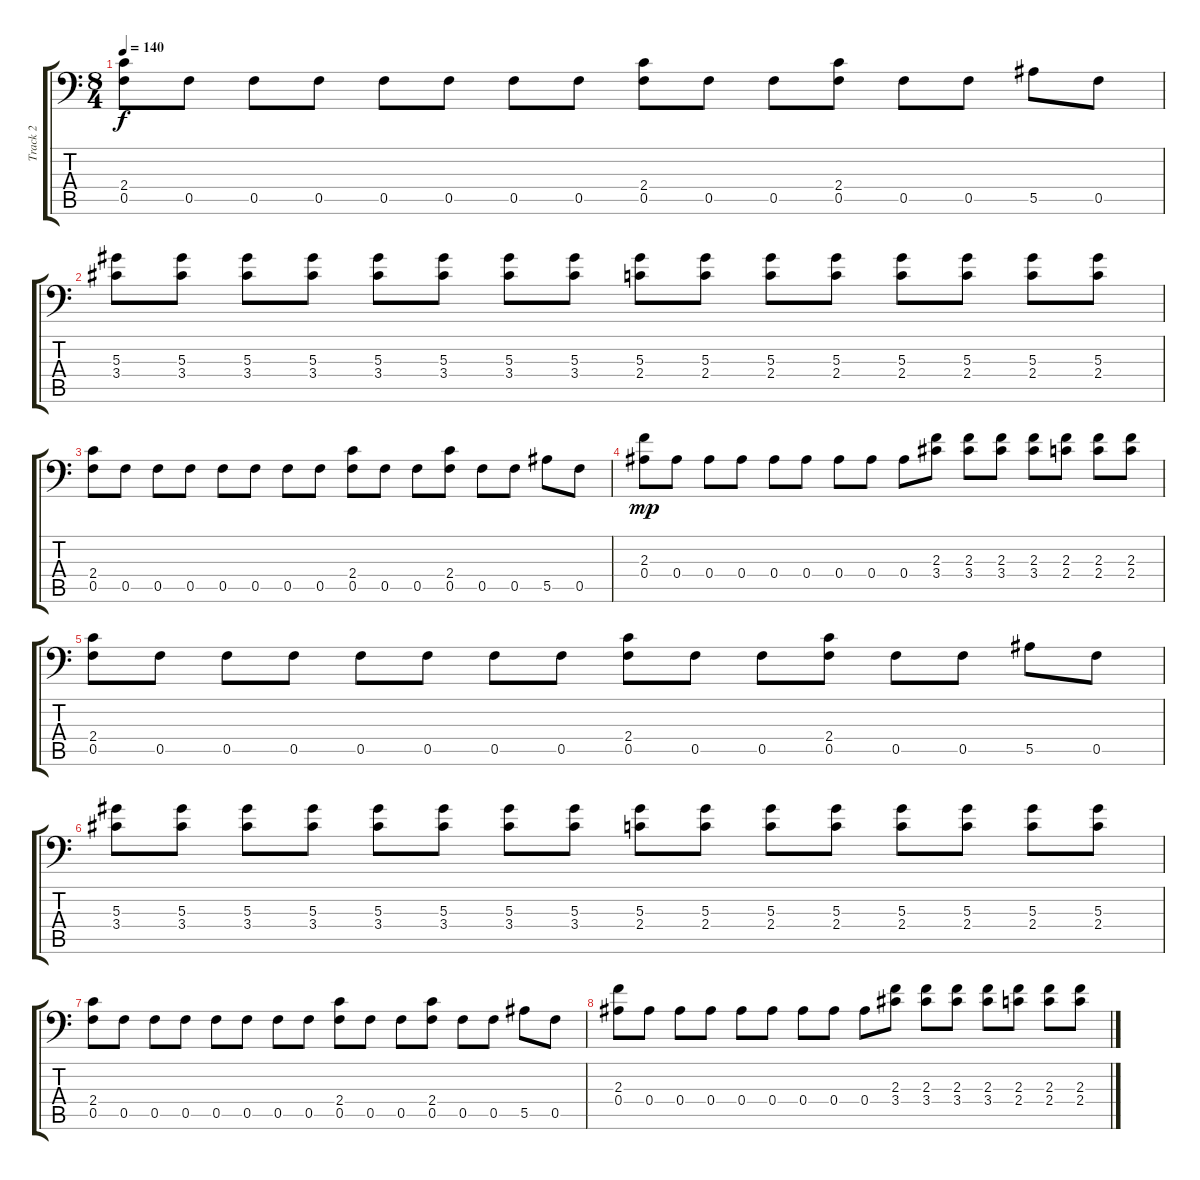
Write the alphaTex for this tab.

\track ("Track 2" "Track 2") {instrument distortionguitar}
\staff {score tabs}
\tuning (C4 G3 Eb3 Bb2 F2 G1) {hide}
\ts (8 4)
\tempo 140
\clef f4
\ks c
(2.4 0.5).8{dy f} 0.5.8 0.5.8 0.5.8 0.5.8 0.5.8 0.5.8 0.5.8 (2.4 0.5).8 0.5.8 0.5.8 (2.4 0.5).8 0.5.8 0.5.8 5.5.8 0.5.8 |
(5.3 3.4).8 (5.3 3.4).8 (5.3 3.4).8 (5.3 3.4).8 (5.3 3.4).8 (5.3 3.4).8 (5.3 3.4).8 (5.3 3.4).8 (5.3 2.4).8 (5.3 2.4).8 (5.3 2.4).8 (5.3 2.4).8 (5.3 2.4).8 (5.3 2.4).8 (5.3 2.4).8 (5.3 2.4).8 |
(2.4 0.5).8 0.5.8 0.5.8 0.5.8 0.5.8 0.5.8 0.5.8 0.5.8 (2.4 0.5).8 0.5.8 0.5.8 (2.4 0.5).8 0.5.8 0.5.8 5.5.8 0.5.8 |
(2.3 0.4).8{dy mp} 0.4.8 0.4.8 0.4.8 0.4.8 0.4.8 0.4.8 0.4.8 0.4.8 (2.3 3.4).8 (2.3 3.4).8 (2.3 3.4).8 (2.3 3.4).8 (2.3 2.4).8 (2.3 2.4).8 (2.3 2.4).8 |
(2.4 0.5).8 0.5.8 0.5.8 0.5.8 0.5.8 0.5.8 0.5.8 0.5.8 (2.4 0.5).8 0.5.8 0.5.8 (2.4 0.5).8 0.5.8 0.5.8 5.5.8 0.5.8 |
(5.3 3.4).8 (5.3 3.4).8 (5.3 3.4).8 (5.3 3.4).8 (5.3 3.4).8 (5.3 3.4).8 (5.3 3.4).8 (5.3 3.4).8 (5.3 2.4).8 (5.3 2.4).8 (5.3 2.4).8 (5.3 2.4).8 (5.3 2.4).8 (5.3 2.4).8 (5.3 2.4).8 (5.3 2.4).8 |
(2.4 0.5).8 0.5.8 0.5.8 0.5.8 0.5.8 0.5.8 0.5.8 0.5.8 (2.4 0.5).8 0.5.8 0.5.8 (2.4 0.5).8 0.5.8 0.5.8 5.5.8 0.5.8 |
(2.3 0.4).8 0.4.8 0.4.8 0.4.8 0.4.8 0.4.8 0.4.8 0.4.8 0.4.8 (2.3 3.4).8 (2.3 3.4).8 (2.3 3.4).8 (2.3 3.4).8 (2.3 2.4).8 (2.3 2.4).8 (2.3 2.4).8
